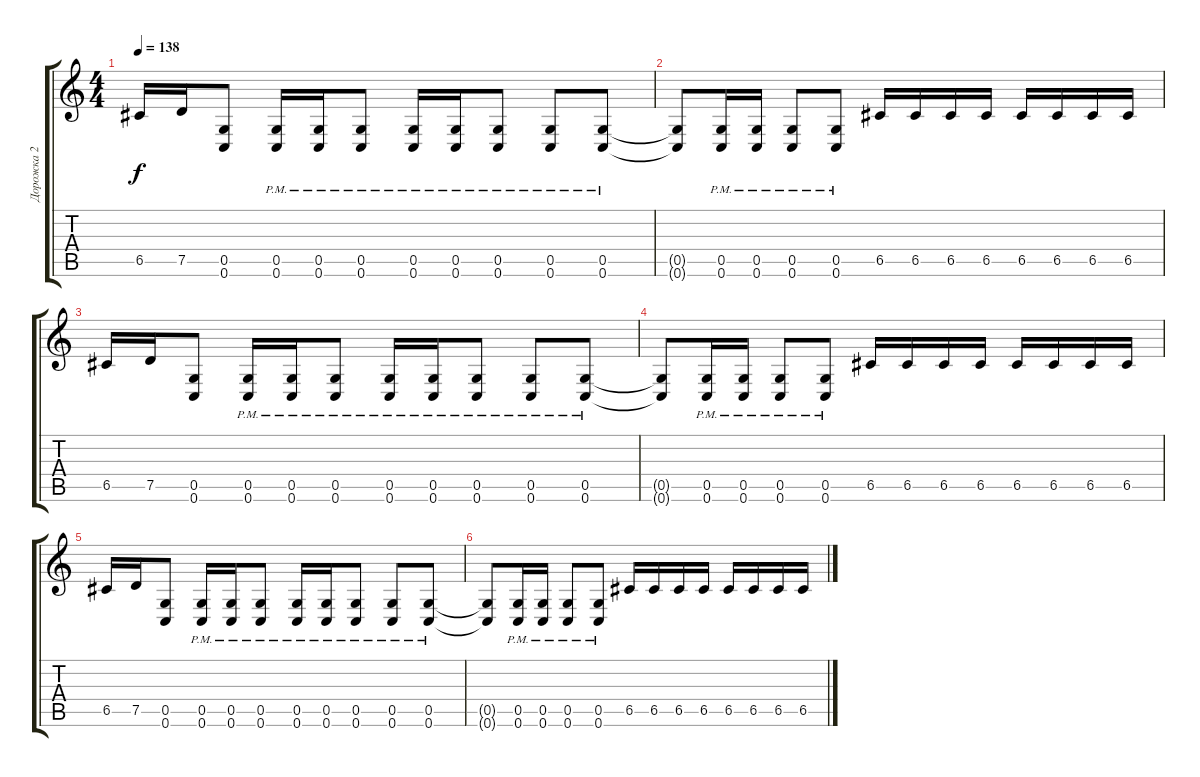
\track ("Дорожка 2" "Дорожка 2") {instrument distortionguitar}
\staff {score tabs}
\tuning (D4 A3 F3 C3 G2 C2) {hide}
\ts (4 4)
\tempo 138
\clef g2
\ks c
6.5.16{dy f} 7.5.16 (0.5 0.6).8 (0.5{pm} 0.6{pm}).16 (0.5{pm} 0.6{pm}).16 (0.5{pm} 0.6{pm}).8 (0.5{pm} 0.6{pm}).16 (0.5{pm} 0.6{pm}).16 (0.5{pm} 0.6{pm}).8 (0.5{pm} 0.6{pm}).8 (0.5{pm} 0.6{pm}).8 |
(0.5{t} 0.6{t}).8 (0.5{pm} 0.6{pm}).16 (0.5{pm} 0.6{pm}).16 (0.5{pm} 0.6{pm}).8 (0.5{pm} 0.6{pm}).8 6.5.16 6.5.16 6.5.16 6.5.16 6.5.16 6.5.16 6.5.16 6.5.16 |
6.5.16 7.5.16 (0.5 0.6).8 (0.5{pm} 0.6{pm}).16 (0.5{pm} 0.6{pm}).16 (0.5{pm} 0.6{pm}).8 (0.5{pm} 0.6{pm}).16 (0.5{pm} 0.6{pm}).16 (0.5{pm} 0.6{pm}).8 (0.5{pm} 0.6{pm}).8 (0.5{pm} 0.6{pm}).8 |
(0.5{t} 0.6{t}).8 (0.5{pm} 0.6{pm}).16 (0.5{pm} 0.6{pm}).16 (0.5{pm} 0.6{pm}).8 (0.5{pm} 0.6{pm}).8 6.5.16 6.5.16 6.5.16 6.5.16 6.5.16 6.5.16 6.5.16 6.5.16 |
6.5.16 7.5.16 (0.5 0.6).8 (0.5{pm} 0.6{pm}).16 (0.5{pm} 0.6{pm}).16 (0.5{pm} 0.6{pm}).8 (0.5{pm} 0.6{pm}).16 (0.5{pm} 0.6{pm}).16 (0.5{pm} 0.6{pm}).8 (0.5{pm} 0.6{pm}).8 (0.5{pm} 0.6{pm}).8 |
(0.5{t} 0.6{t}).8 (0.5{pm} 0.6{pm}).16 (0.5{pm} 0.6{pm}).16 (0.5{pm} 0.6{pm}).8 (0.5{pm} 0.6{pm}).8 6.5.16 6.5.16 6.5.16 6.5.16 6.5.16 6.5.16 6.5.16 6.5.16
